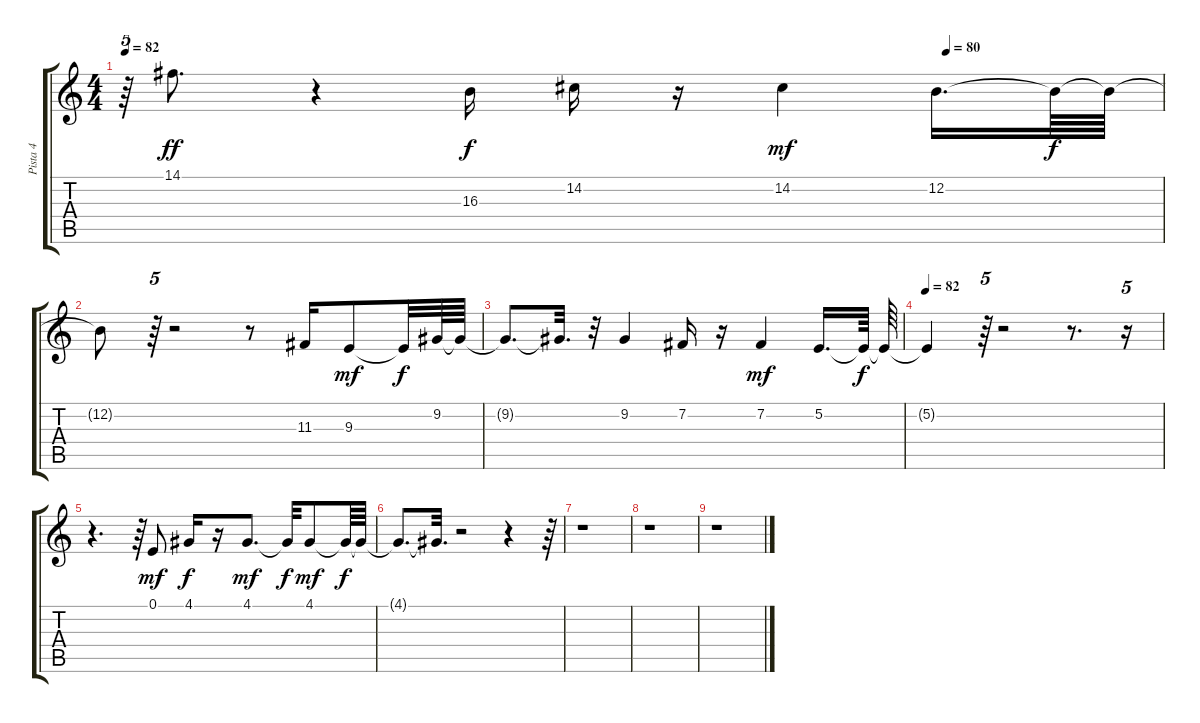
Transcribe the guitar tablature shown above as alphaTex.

\track ("Pista 4" "Pista 4") {instrument harmonica}
\staff {score tabs}
\tuning (E4 B3 G3 D3 A2 E2) {hide}
\ts (4 4)
\tempo 82
\tempo (80 0.7916666666666666)
\clef g2
\ks c
r.64{tu (5 4) dy f} 14.1.8{d dy ff} r.4 16.3.16{dy f} 14.2.16 r.16 14.2.4{dy mf} 12.2.16{d} 12.2{t}.64{dy f} 12.2{t}.64 |
12.2{t}.8 r.64{tu (5 4)} r.2 r.8 11.3.16 9.3.8{dy mf} 9.3{t}.32{dy f} 9.2.64 9.2{t}.64 |
9.2{t}.8{d} 9.2{t}.32{d} r.32 9.2.4 7.2.16 r.16 7.2.4{dy mf} 5.2.16{d} 5.2{t}.64{dy f} 5.2{t}.64 |
\tempo 82
5.2{t}.4 r.64{tu (5 4)} r.2 r.8{d} r.16{tu (5 4)} |
r.4{d} r.64{tu (5 4)} 0.1.8{dy mf} 4.1.16{dy f} r.16 4.1.8{d dy mf} 4.1{t}.32{dy f} 4.1.8{dy mf} 4.1{t}.64{dy f} 4.1{t}.64 |
4.1{t}.8{d} 4.1{t}.32{d} r.2 r.4 r.64 |
r.1 |
r.1 |
r.1
